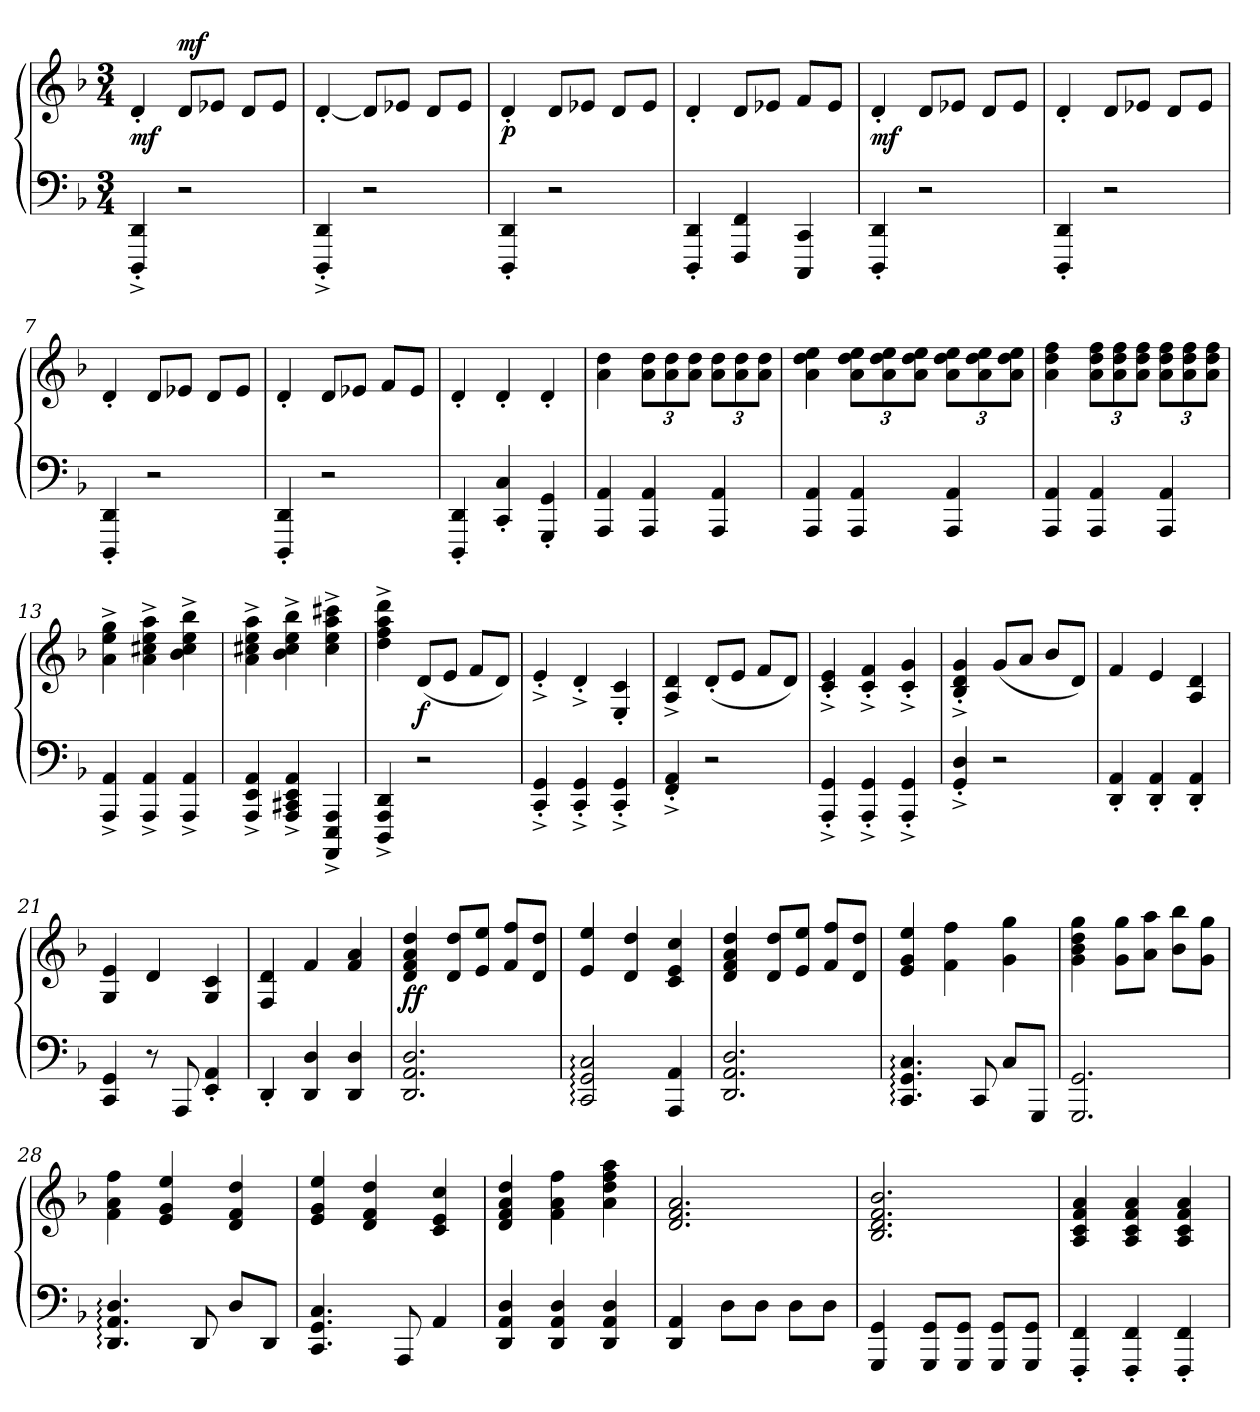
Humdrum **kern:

**kern	**kern	**dynam
*part1	*part1	*part1
*staff2	*staff1	*staff1/2
*clefF4	*clefG2	*
*k[b-]	*k[b-]	*
*M3/4	*M3/4	*
=1	=1	=1
!	!	!LO:DY:b
4DDD'^/ 4DD'^/	4d'/	mf
!	!	!LO:DY:a
2r	8d/L	mf
.	8e-X/J	.
.	8d/L	.
.	8e-/J	.
=2	=2	=2
4DDD'^/ 4DD'^/	[4d'/	.
2r	8d/L]	.
.	8e-X/J	.
.	8d/L	.
.	8e-/J	.
=3	=3	=3
!	!	!LO:DY:b
4DDD'/ 4DD'/	4d'/	p
2r	8d/L	.
.	8e-X/J	.
.	8d/L	.
.	8e-/J	.
=4	=4	=4
4DDD'/ 4DD'/	4d'/	.
4FFF/ 4FF/	8d/L	.
.	8e-X/J	.
4CCC/ 4CC/	8f/L	.
.	8e-/J	.
=5	=5	=5
!	!	!LO:DY:b
4DDD'/ 4DD'/	4d'/	mf
2r	8d/L	.
.	8e-X/J	.
.	8d/L	.
.	8e-/J	.
=6	=6	=6
4DDD'/ 4DD'/	4d'/	.
2r	8d/L	.
.	8e-X/J	.
.	8d/L	.
.	8e-/J	.
!!LO:LB:g=z
=7	=7	=7
4DDD'/ 4DD'/	4d'/	.
2r	8d/L	.
.	8e-X/J	.
.	8d/L	.
.	8e-/J	.
=8	=8	=8
4DDD'/ 4DD'/	4d'/	.
2r	8d/L	.
.	8e-X/J	.
.	8f/L	.
.	8e-/J	.
=9	=9	=9
4DDD'/ 4DD'/	4d'/	.
4CC'/ 4C'/	4d'/	.
4GGG'/ 4GG'/	4d'/	.
=10	=10	=10
4AAA/ 4AA/	4a\ 4dd\	.
*	*Xbrackettup	*
4AAA/ 4AA/	12a\ 12dd\L	.
.	12a\ 12dd\	.
.	12a\ 12dd\J	.
4AAA/ 4AA/	12a\ 12dd\L	.
.	12a\ 12dd\	.
.	12a\ 12dd\J	.
=11	=11	=11
4AAA/ 4AA/	4a\ 4dd\ 4ee\	.
4AAA/ 4AA/	12a\ 12dd\ 12ee\L	.
.	12a\ 12dd\ 12ee\	.
.	12a\ 12dd\ 12ee\J	.
4AAA/ 4AA/	12a\ 12dd\ 12ee\L	.
.	12a\ 12dd\ 12ee\	.
.	12a\ 12dd\ 12ee\J	.
!!LO:LB:g=z
=12	=12	=12
4AAA/ 4AA/	4a\ 4dd\ 4ff\	.
4AAA/ 4AA/	12a\ 12dd\ 12ff\L	.
.	12a\ 12dd\ 12ff\	.
.	12a\ 12dd\ 12ff\J	.
4AAA/ 4AA/	12a\ 12dd\ 12ff\L	.
.	12a\ 12dd\ 12ff\	.
.	12a\ 12dd\ 12ff\J	.
=13	=13	=13
4AAA^/ 4AA^/	4a^\ 4ee^\ 4gg^\	.
4AAA^/ 4AA^/	4a^\ 4cc#X^\ 4ee^\ 4aa^\	.
4AAA^/ 4AA^/	4b-^\ 4cc#^\ 4ee^\ 4bb-^\	.
=14	=14	=14
4AAA^/ 4EE^/ 4AA^/	4a^\ 4cc#X^\ 4ee^\ 4aa^\	.
4AAA^/ 4CC#X^/ 4EE^/ 4AA^/	4b-^\ 4cc#^\ 4ee^\ 4bb-^\	.
4AAAA^/ 4EEE^/ 4AAA^/	4cc#^\ 4ee^\ 4aa^\ 4ccc#X^\	.
=15	=15	=15
4DDD^/ 4AAA^/ 4DD^/	4dd^\ 4ff^\ 4aa^\ 4ddd^\	.
!	!	!LO:DY:b
2r	(<8d/L	f
.	8e/J	.
.	8f/L	.
.	8d/J)	.
=16	=16	=16
4CC'^/ 4GG'^/	4e'^/	.
4CC'^/ 4GG'^/	4d'^/	.
4CC'^/ 4GG'^/	4E'/ 4c'/	.
=17	=17	=17
4FF'^/ 4AA'^/	4A^/ 4d^/	.
2r	(<8d'/L	.
.	8e/J	.
.	8f/L	.
.	8d/J)	.
=18	=18	=18
4AAA'^/ 4GG'^/	4c'^/ 4e'^/	.
*	*MM196	*
4AAA'^/ 4GG'^/	4c'^/ 4f'^/	.
4AAA'^/ 4GG'^/	4c'^/ 4g'^/	.
!!LO:LB:g=z
=19	=19	=19
4GG'^/ 4D'^/	4B-'^/ 4d'^/ 4g'^/	.
2r	(<8g/L	.
.	8a/J	.
.	8b-/L	.
.	8d/J)	.
=20	=20	=20
4DD'/ 4AA'/	4f/	.
4DD'/ 4AA'/	4e/	.
4DD'/ 4AA'/	4A/ 4d/	.
=21	=21	=21
4CC/ 4GG/	4G/ 4e/	.
8r	4d/	.
8AAA/	.	.
4EE'/ 4AA'/	4G/ 4c/	.
=22	=22	=22
4DD'/	4F/ 4d/	.
4DD/ 4D/	4f/	.
4DD/ 4D/	4f/ 4a/	.
=23	=23	=23
*	*MM184	*
!	!	!LO:DY:b
2.DD/ 2.AA/ 2.D/	4d/ 4f/ 4a/ 4dd/	ff
.	8d/ 8dd/L	.
.	8e/ 8ee/J	.
.	8f/ 8ff/L	.
.	8d/ 8dd/J	.
=24	=24	=24
2CC:/ 2GG:/ 2C:/	4e/ 4ee/	.
.	4d/ 4dd/	.
4AAA/ 4AA/	4c/ 4e/ 4cc/	.
=25	=25	=25
2.DD/ 2.AA/ 2.D/	4d/ 4f/ 4a/ 4dd/	.
.	8d/ 8dd/L	.
.	8e/ 8ee/J	.
.	8f/ 8ff/L	.
.	8d/ 8dd/J	.
=26	=26	=26
4.CC:/ 4.GG:/ 4.C:/	4e/ 4g/ 4ee/	.
.	4f\ 4ff\	.
8CC/	.	.
8C/L	4g\ 4gg\	.
8GGG/J	.	.
!!LO:LB:g=z
=27	=27	=27
2.GGG/ 2.GG/	4g\ 4b-\ 4dd\ 4gg\	.
.	8g\ 8gg\L	.
.	8a\ 8aa\J	.
.	8b-\ 8bb-\L	.
.	8g\ 8gg\J	.
=28	=28	=28
4.DD:/ 4.AA:/ 4.D:/	4f\ 4a\ 4ff\	.
.	4e/ 4g/ 4ee/	.
8DD/	.	.
8D/L	4d/ 4f/ 4dd/	.
8DD/J	.	.
=29	=29	=29
4.CC/ 4.GG/ 4.C/	4e/ 4g/ 4ee/	.
.	4d/ 4f/ 4dd/	.
8AAA/	.	.
4AA/	4c/ 4e/ 4cc/	.
=30	=30	=30
4DD/ 4AA/ 4D/	4d/ 4f/ 4a/ 4dd/	.
4DD/ 4AA/ 4D/	4f\ 4a\ 4ff\	.
4DD/ 4AA/ 4D/	4a\ 4dd\ 4ff\ 4aa\	.
=31	=31	=31
4DD/ 4AA/	2.d/ 2.f/ 2.a/	.
8D\L	.	.
8D\J	.	.
8D\L	.	.
8D\J	.	.
=32	=32	=32
4GGG/ 4GG/	2.B-/ 2.d/ 2.f/ 2.b-/	.
8GGG/ 8GG/L	.	.
8GGG/ 8GG/J	.	.
8GGG/ 8GG/L	.	.
8GGG/ 8GG/J	.	.
=33	=33	=33
4FFF'/ 4FF'/	4A/ 4c/ 4f/ 4a/	.
4FFF'/ 4FF'/	4A/ 4c/ 4f/ 4a/	.
4FFF'/ 4FF'/	4A/ 4c/ 4f/ 4a/	.
=	=	=
*-	*-	*-
